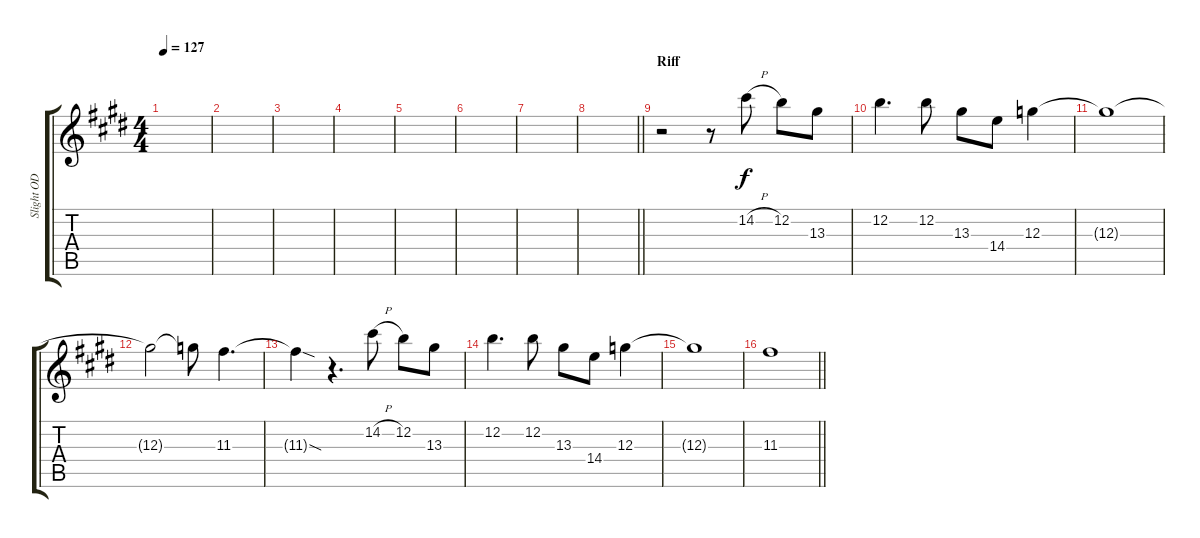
\track ("Slight OD Electric /delay +reverb " "Slight OD ") {instrument electricguitarclean}
\staff {score tabs}
\tuning (E4 B3 G3 D3 A2 E2) {hide}
\ts (4 4)
\tempo 127
\clef g2
\ks e
|
|
|
|
|
|
|
\barLineRight lightlight
|
\section ("" "Riff")
r.2 r.8 14.2{h}.8 12.2.8 13.3.8 |
12.2.4{d} 12.2.8 13.3.8 14.4.8 12.3.4 |
12.3{t}.1 |
12.3{t}.2 12.3{t}.8 11.3.4{d} |
11.3{sod t}.4 r.4{d} 14.2{h}.8 12.2.8 13.3.8 |
12.2.4{d} 12.2.8 13.3.8 14.4.8 12.3.4 |
12.3{t}.1 |
\barLineRight lightlight
11.3.1
